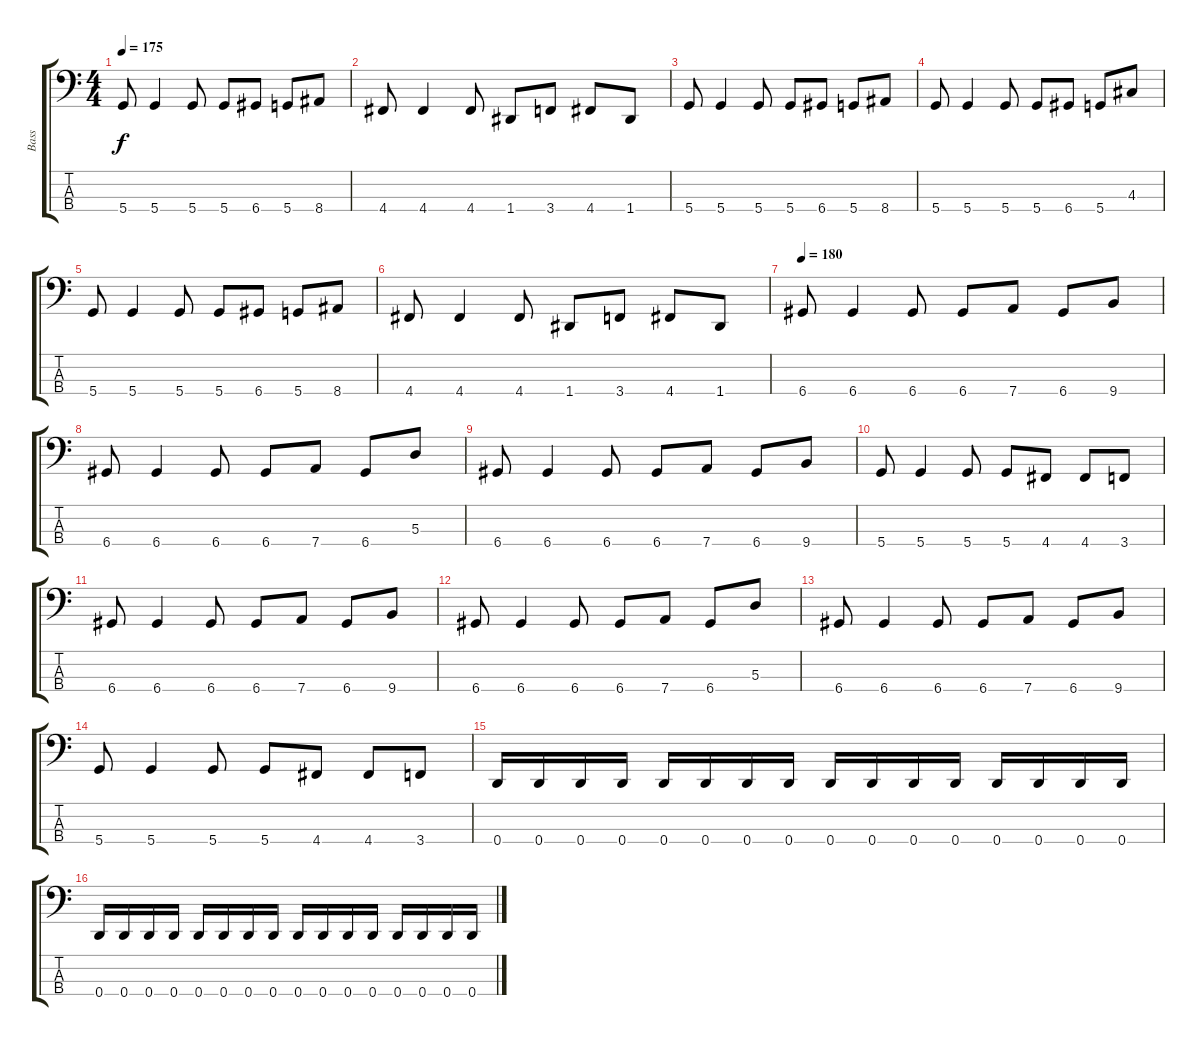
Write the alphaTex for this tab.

\track ("Bass" "Bass") {instrument electricbassfinger}
\staff {score tabs}
\tuning (G2 D2 A1 D1) {hide}
\ts (4 4)
\tempo 175
\clef f4
\ks c
5.4.8{dy f} 5.4.4 5.4.8 5.4.8 6.4.8 5.4.8 8.4.8 |
4.4.8 4.4.4 4.4.8 1.4.8 3.4.8 4.4.8 1.4.8 |
5.4.8 5.4.4 5.4.8 5.4.8 6.4.8 5.4.8 8.4.8 |
5.4.8 5.4.4 5.4.8 5.4.8 6.4.8 5.4.8 4.3.8 |
5.4.8 5.4.4 5.4.8 5.4.8 6.4.8 5.4.8 8.4.8 |
4.4.8 4.4.4 4.4.8 1.4.8 3.4.8 4.4.8 1.4.8 |
\tempo 180
6.4.8 6.4.4 6.4.8 6.4.8 7.4.8 6.4.8 9.4.8 |
6.4.8 6.4.4 6.4.8 6.4.8 7.4.8 6.4.8 5.3.8 |
6.4.8 6.4.4 6.4.8 6.4.8 7.4.8 6.4.8 9.4.8 |
5.4.8 5.4.4 5.4.8 5.4.8 4.4.8 4.4.8 3.4.8 |
6.4.8 6.4.4 6.4.8 6.4.8 7.4.8 6.4.8 9.4.8 |
6.4.8 6.4.4 6.4.8 6.4.8 7.4.8 6.4.8 5.3.8 |
6.4.8 6.4.4 6.4.8 6.4.8 7.4.8 6.4.8 9.4.8 |
5.4.8 5.4.4 5.4.8 5.4.8 4.4.8 4.4.8 3.4.8 |
0.4.16 0.4.16 0.4.16 0.4.16 0.4.16 0.4.16 0.4.16 0.4.16 0.4.16 0.4.16 0.4.16 0.4.16 0.4.16 0.4.16 0.4.16 0.4.16 |
0.4.16 0.4.16 0.4.16 0.4.16 0.4.16 0.4.16 0.4.16 0.4.16 0.4.16 0.4.16 0.4.16 0.4.16 0.4.16 0.4.16 0.4.16 0.4.16
